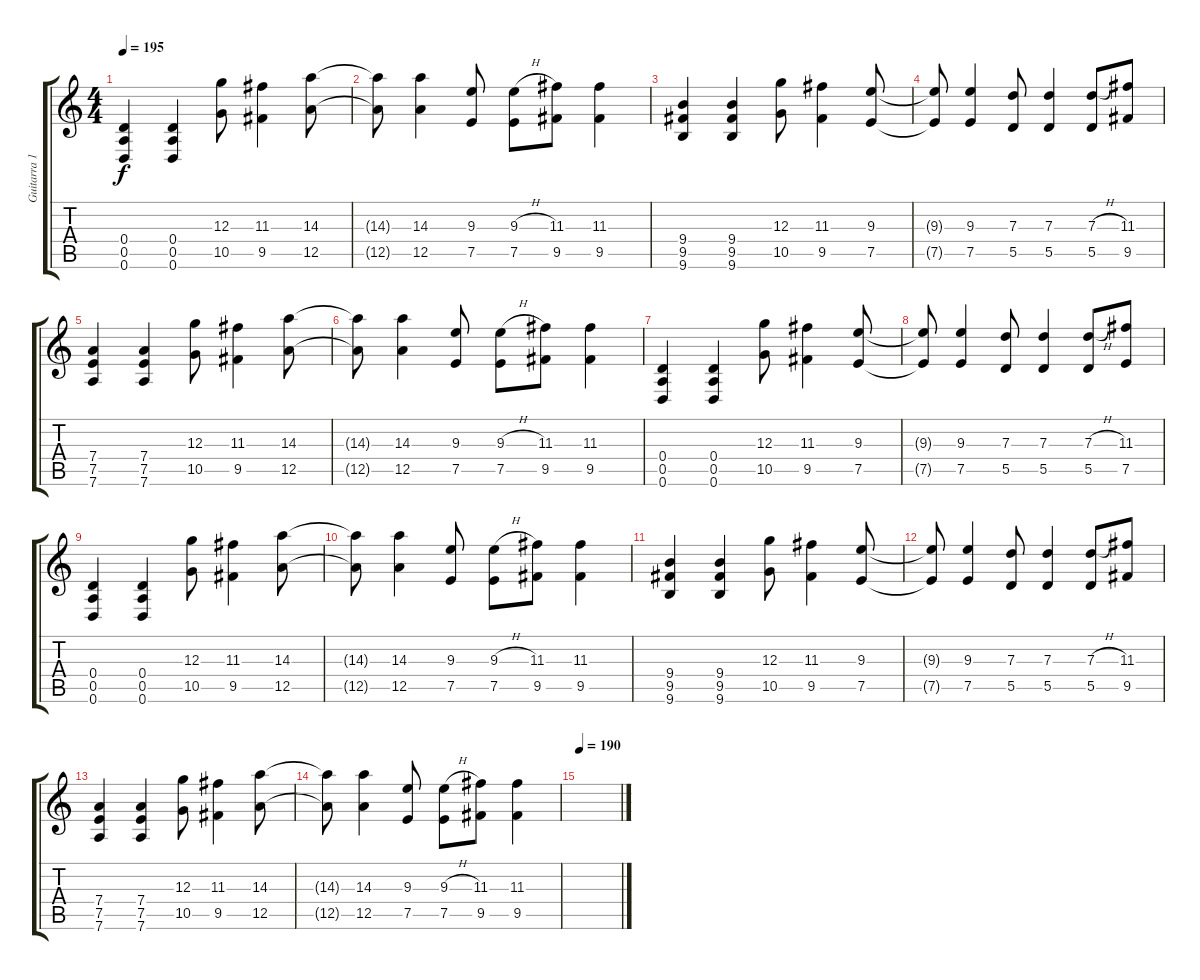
\track ("Guitarra 1" "Guitarra 1") {instrument distortionguitar}
\staff {score tabs}
\tuning (E4 B3 G3 D3 A2 D2) {hide}
\ts (4 4)
\tempo 195
\clef g2
\ks c
(0.4 0.5 0.6).4{dy f} (0.4 0.5 0.6).4 (12.3 10.5).8 (11.3 9.5).4 (14.3 12.5).8 |
(14.3{t} 12.5{t}).8 (14.3 12.5).4 (9.3 7.5).8 (9.3{h} 7.5).8 (11.3 9.5).8 (11.3 9.5).4 |
(9.4 9.5 9.6).4 (9.4 9.5 9.6).4 (12.3 10.5).8 (11.3 9.5).4 (9.3 7.5).8 |
(9.3{t} 7.5{t}).8 (9.3 7.5).4 (7.3 5.5).8 (7.3 5.5).4 (7.3{h} 5.5).8 (11.3 9.5).8 |
(7.4 7.5 7.6).4 (7.4 7.5 7.6).4 (12.3 10.5).8 (11.3 9.5).4 (14.3 12.5).8 |
(14.3{t} 12.5{t}).8 (14.3 12.5).4 (9.3 7.5).8 (9.3{h} 7.5).8 (11.3 9.5).8 (11.3 9.5).4 |
(0.4 0.5 0.6).4 (0.4 0.5 0.6).4 (12.3 10.5).8 (11.3 9.5).4 (9.3 7.5).8 |
(9.3{t} 7.5{t}).8 (9.3 7.5).4 (7.3 5.5).8 (7.3 5.5).4 (7.3{h} 5.5).8 (11.3 7.5).8 |
(0.4 0.5 0.6).4 (0.4 0.5 0.6).4 (12.3 10.5).8 (11.3 9.5).4 (14.3 12.5).8 |
(14.3{t} 12.5{t}).8 (14.3 12.5).4 (9.3 7.5).8 (9.3{h} 7.5).8 (11.3 9.5).8 (11.3 9.5).4 |
(9.4 9.5 9.6).4 (9.4 9.5 9.6).4 (12.3 10.5).8 (11.3 9.5).4 (9.3 7.5).8 |
(9.3{t} 7.5{t}).8 (9.3 7.5).4 (7.3 5.5).8 (7.3 5.5).4 (7.3{h} 5.5).8 (11.3 9.5).8 |
(7.4 7.5 7.6).4 (7.4 7.5 7.6).4 (12.3 10.5).8 (11.3 9.5).4 (14.3 12.5).8 |
(14.3{t} 12.5{t}).8 (14.3 12.5).4 (9.3 7.5).8 (9.3{h} 7.5).8 (11.3 9.5).8 (11.3 9.5).4 |
\tempo 190
